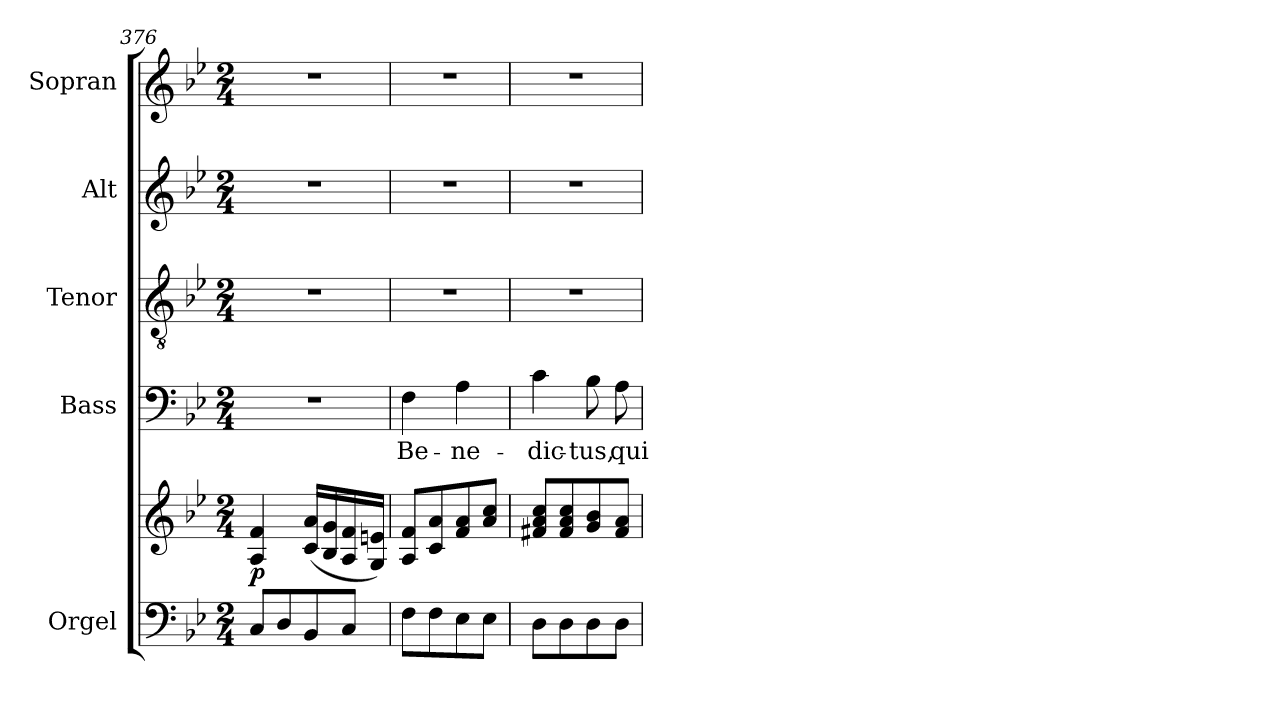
**kern	**kern	**dynam	**kern	**text	**kern	**kern	**kern
*part5	*part5	*part5	*part4	*part4	*part3	*part2	*part1
*staff6	*staff5	*staff5/6	*staff4	*staff4	*staff3	*staff2	*staff1
*I"Orgel	*	*	*I"Bass	*	*I"Tenor	*I"Alt	*I"Sopran
*I'Org.	*	*	*I'B.	*	*I'T.	*I'A.	*I'S.
*clefF4	*clefG2	*	*clefF4	*	*clefGv2	*clefG2	*clefG2
*k[b-e-]	*k[b-e-]	*	*k[b-e-]	*	*k[b-e-]	*k[b-e-]	*k[b-e-]
*B-:	*B-:	*	*B-:	*	*B-:	*B-:	*B-:
*M2/4	*M2/4	*	*M2/4	*	*M2/4	*M2/4	*M2/4
=376	=376	=376	=376	=376	=376	=376	=376
!	!	!LO:DY:b	!	!	!	!	!
8C/L	4A/ 4f/	p	2r	.	2r	2r	2r
8D/	.	.	.	.	.	.	.
8BB-/	(<16c/ 16a/LL	.	.	.	.	.	.
.	16B-/ 16g/	.	.	.	.	.	.
8C/J	16A/ 16f/	.	.	.	.	.	.
.	16G/ 16en/JJ)	.	.	.	.	.	.
=377	=377	=377	=377	=377	=377	=377	=377
!	!	!	!	!LO:LY:b	!	!	!
8F\L	8A/ 8f/L	.	4F\	Be-	2r	2r	2r
8F\	8c/ 8a/	.	.	.	.	.	.
!	!	!	!	!LO:LY:b	!	!	!
8E-\	8f/ 8a/	.	4A\	-ne-	.	.	.
8E-\J	8a/ 8cc/J	.	.	.	.	.	.
=378	=378	=378	=378	=378	=378	=378	=378
!	!	!	!	!LO:LY:b	!	!	!
8D\L	8f#X/ 8a/ 8cc/L	.	4c\	-dic-	2r	2r	2r
8D\	8f#/ 8a/ 8cc/	.	.	.	.	.	.
!	!	!	!	!LO:LY:b	!	!	!
8D\	8g/ 8b-/	.	8B-\	-tus,	.	.	.
!	!	!	!	!LO:LY:b	!	!	!
8D\J	8f#/ 8a/J	.	8A\	qui	.	.	.
=	=	=	=	=	=	=	=
*-	*-	*-	*-	*-	*-	*-	*-
